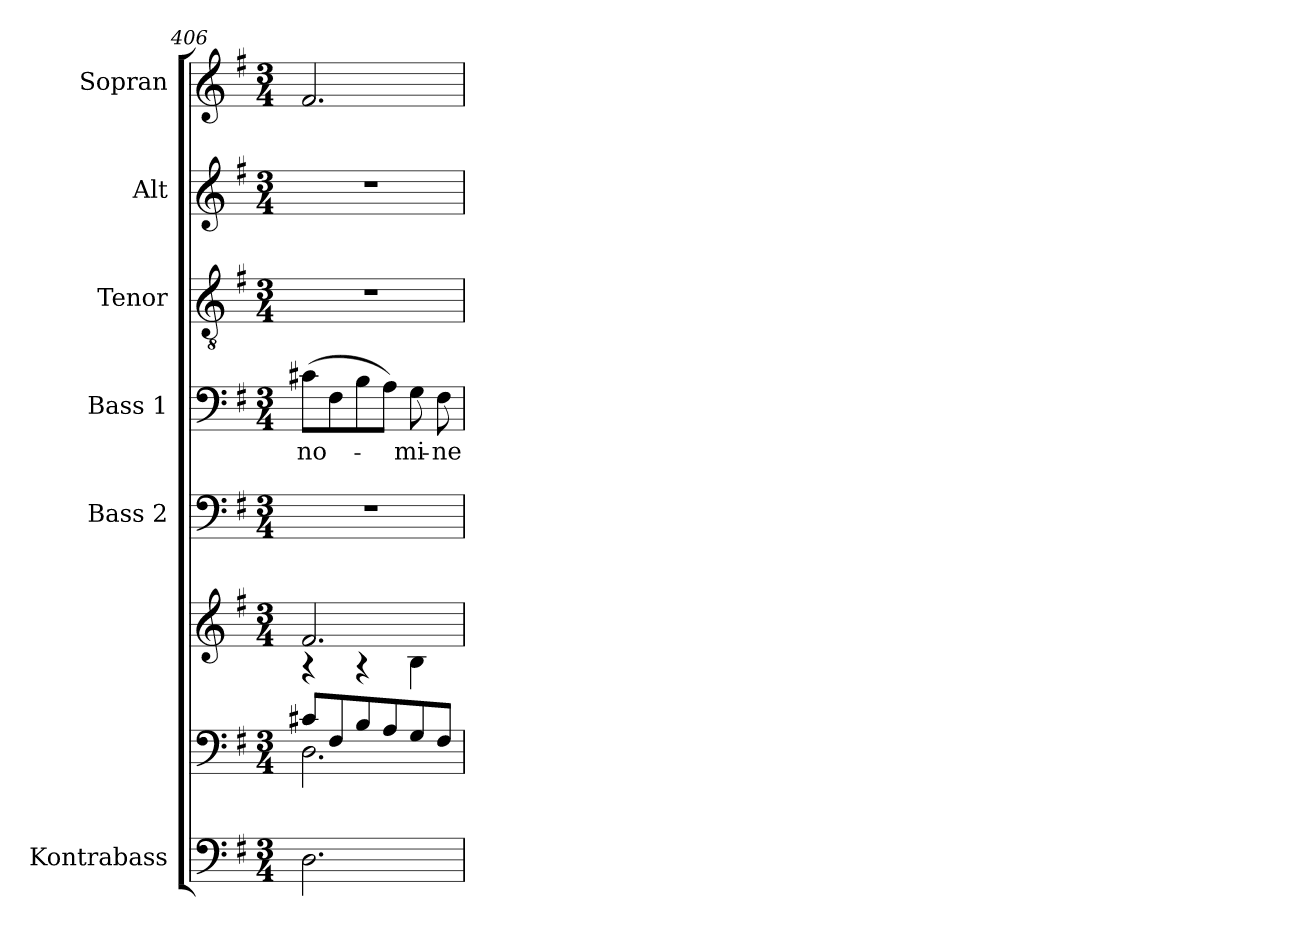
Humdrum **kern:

**kern	**kern	**kern	**kern	**kern	**text	**kern	**kern	**kern
*part7	*part6	*part6	*part5	*part4	*part4	*part3	*part2	*part1
*staff8	*staff7	*staff6	*staff5	*staff4	*staff4	*staff3	*staff2	*staff1
*I"Kontrabass	*	*	*I"Bass 2	*I"Bass 1	*	*I"Tenor	*I"Alt	*I"Sopran
*I'Kb.	*	*	*I'B. 2	*I'B. 1	*	*I'T.	*I'A.	*I'S.
*clefF4	*clefF4	*clefG2	*clefF4	*clefF4	*	*clefGv2	*clefG2	*clefG2
*ITrd7c12	*	*	*	*	*	*	*	*
*k[f#]	*k[f#]	*k[f#]	*k[f#]	*k[f#]	*	*k[f#]	*k[f#]	*k[f#]
*G:	*G:	*G:	*G:	*G:	*	*G:	*G:	*G:
*M3/4	*M3/4	*M3/4	*M3/4	*M3/4	*	*M3/4	*M3/4	*M3/4
=406	=406	=406	=406	=406	=406	=406	=406	=406
*	*^	*^	*	*	*	*	*	*
!	!	!	!	!	!	!	!LO:LY:b	!	!	!
2.DD\	8c#X/L	2.D\	2.f#/	4rA	2.r	(>8c#X\L	no-	2.r	2.r	2.f#/
.	8F#/	.	.	.	.	8F#\	.	.	.	.
.	8B/	.	.	4rA	.	8B\	.	.	.	.
.	8A/	.	.	.	.	8A\J)	.	.	.	.
!	!	!	!	!	!	!	!LO:LY:b	!	!	!
.	8G/	.	.	4B\	.	8G\	-mi-	.	.	.
!	!	!	!	!	!	!	!LO:LY:b	!	!	!
.	8F#/J	.	.	.	.	8F#\	-ne	.	.	.
*	*v	*v	*	*	*	*	*	*	*	*
*	*	*v	*v	*	*	*	*	*	*
=	=	=	=	=	=	=	=	=
*-	*-	*-	*-	*-	*-	*-	*-	*-
